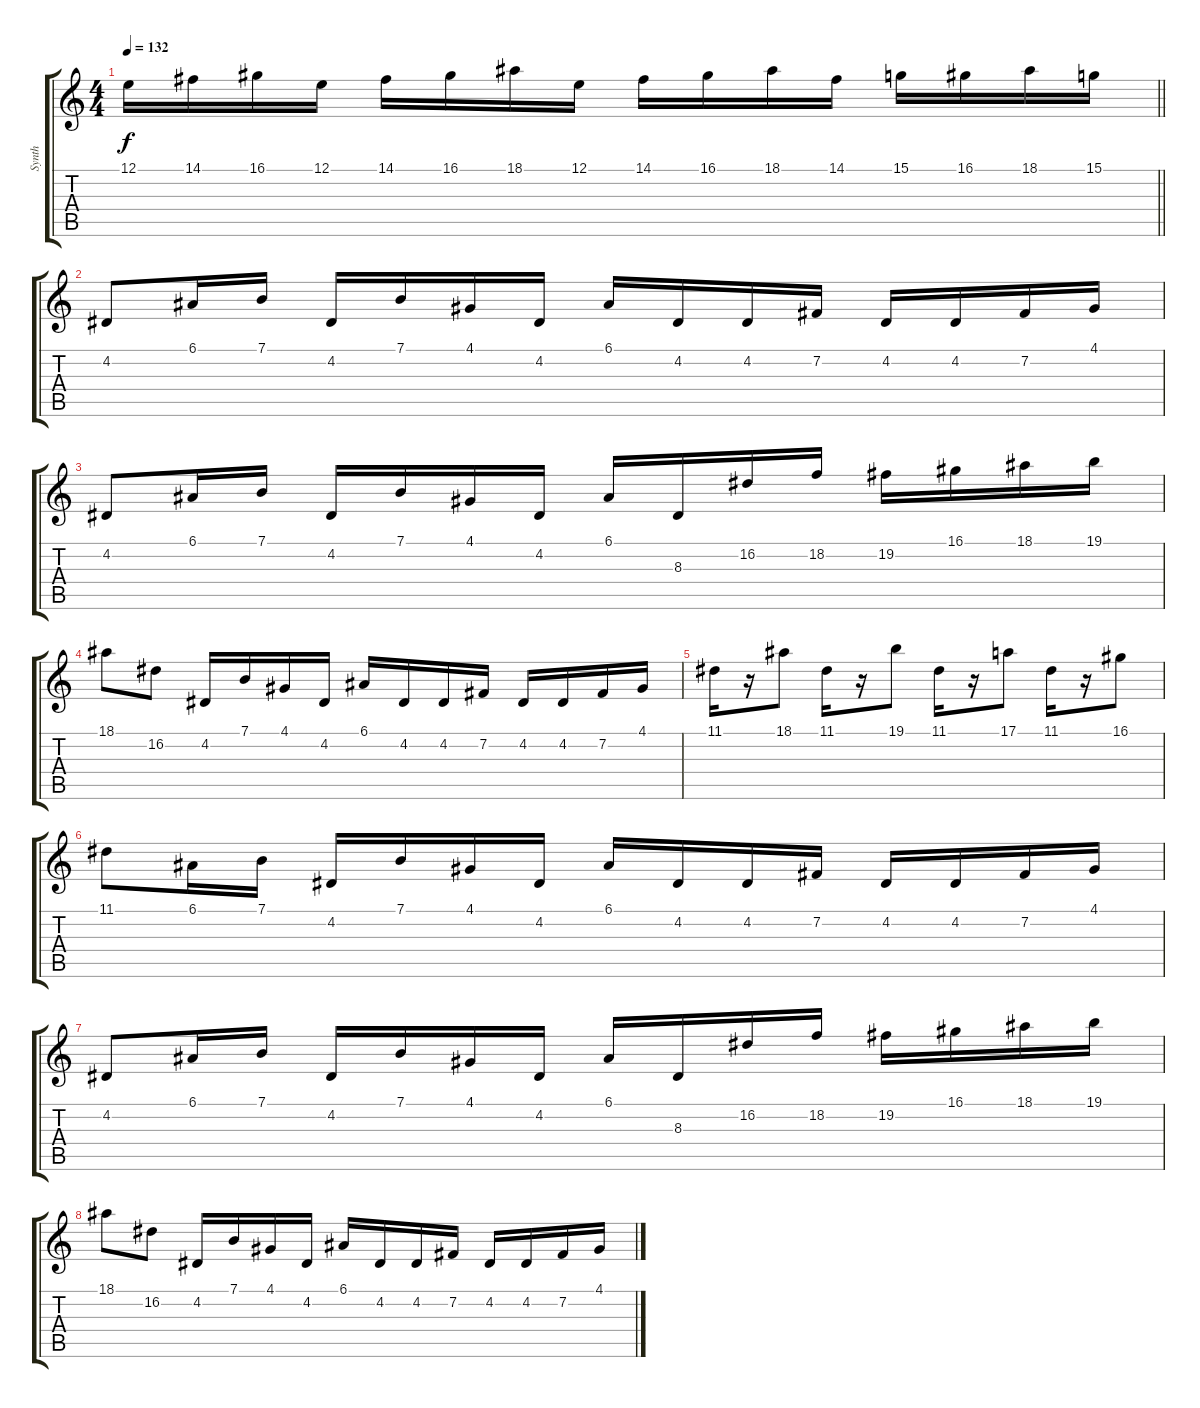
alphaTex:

\track ("Synth" "Synth") {instrument fx4atmosphere}
\staff {score tabs}
\tuning (E4 B3 G3 D3 A2 E2) {hide}
\ts (4 4)
\tempo 132
\clef g2
\barLineRight lightlight
\ks c
12.1.16{dy f} 14.1.16 16.1.16 12.1.16 14.1.16 16.1.16 18.1.16 12.1.16 14.1.16 16.1.16 18.1.16 14.1.16 15.1.16 16.1.16 18.1.16 15.1.16 |
\section ("" "")
4.2.8 6.1.16 7.1.16 4.2.16 7.1.16 4.1.16 4.2.16 6.1.16 4.2.16 4.2.16 7.2.16 4.2.16 4.2.16 7.2.16 4.1.16 |
4.2.8 6.1.16 7.1.16 4.2.16 7.1.16 4.1.16 4.2.16 6.1.16 8.3.16 16.2.16 18.2.16 19.2.16 16.1.16 18.1.16 19.1.16 |
18.1.8 16.2.8 4.2.16 7.1.16 4.1.16 4.2.16 6.1.16 4.2.16 4.2.16 7.2.16 4.2.16 4.2.16 7.2.16 4.1.16 |
11.1.16 r.16 18.1.8 11.1.16 r.16 19.1.8 11.1.16 r.16 17.1.8 11.1.16 r.16 16.1.8 |
11.1.8 6.1.16 7.1.16 4.2.16 7.1.16 4.1.16 4.2.16 6.1.16 4.2.16 4.2.16 7.2.16 4.2.16 4.2.16 7.2.16 4.1.16 |
4.2.8 6.1.16 7.1.16 4.2.16 7.1.16 4.1.16 4.2.16 6.1.16 8.3.16 16.2.16 18.2.16 19.2.16 16.1.16 18.1.16 19.1.16 |
18.1.8 16.2.8 4.2.16 7.1.16 4.1.16 4.2.16 6.1.16 4.2.16 4.2.16 7.2.16 4.2.16 4.2.16 7.2.16 4.1.16
